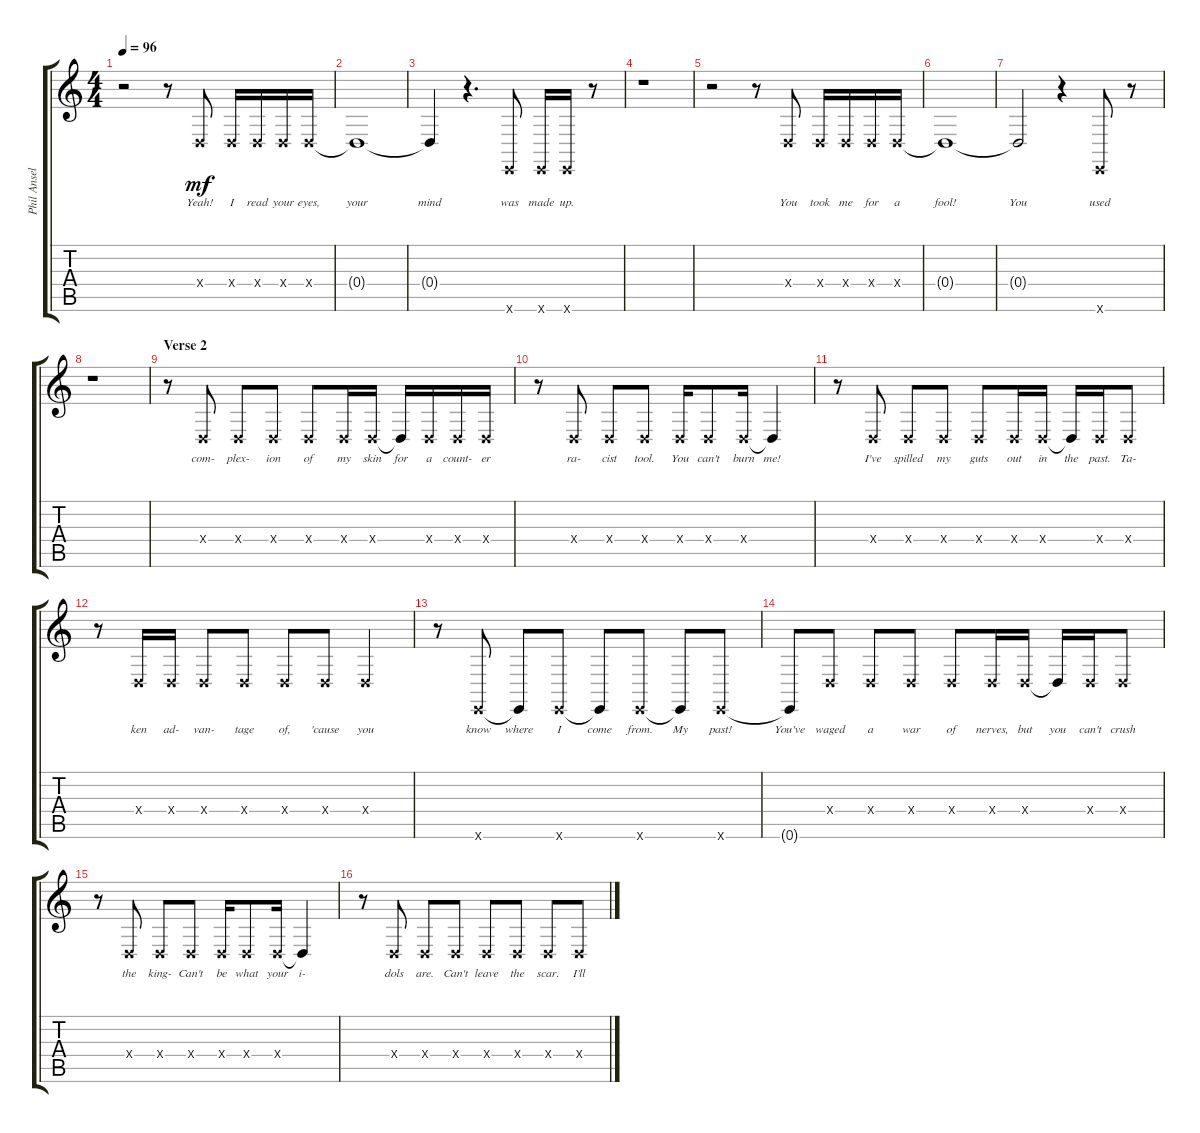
\track ("Phil Anselmo" "Phil Ansel") {instrument lead6voice}
\staff {score tabs}
\tuning (E4 B3 G3 D3 A2 E2) {hide}
\ts (4 4)
\tempo 96
\clef g2
\ks c
r.2{dy mf} r.8 0.4{x}.8{lyrics (0 "Yeah!") lyrics (1 "") lyrics (2 "") lyrics (3 "") lyrics (4 "")} 0.4{x}.16{lyrics (0 "I") lyrics (1 "") lyrics (2 "") lyrics (3 "") lyrics (4 "")} 0.4{x}.16{lyrics (0 "read") lyrics (1 "") lyrics (2 "") lyrics (3 "") lyrics (4 "")} 0.4{x}.16{lyrics (0 "your") lyrics (1 "") lyrics (2 "") lyrics (3 "") lyrics (4 "")} 0.4{x}.16{lyrics (0 "eyes,") lyrics (1 "") lyrics (2 "") lyrics (3 "") lyrics (4 "")} |
0.4{t}.1{lyrics (0 "your") lyrics (1 "") lyrics (2 "") lyrics (3 "") lyrics (4 "")} |
0.4{t}.4{lyrics (0 "mind") lyrics (1 "") lyrics (2 "") lyrics (3 "") lyrics (4 "")} r.4{d} 0.6{x}.8{lyrics (0 "was") lyrics (1 "") lyrics (2 "") lyrics (3 "") lyrics (4 "")} 0.6{x}.16{lyrics (0 "made") lyrics (1 "") lyrics (2 "") lyrics (3 "") lyrics (4 "")} 0.6{x}.16{lyrics (0 "up.") lyrics (1 "") lyrics (2 "") lyrics (3 "") lyrics (4 "")} r.8 |
r.1 |
r.2 r.8 0.4{x}.8{lyrics (0 "You") lyrics (1 "") lyrics (2 "") lyrics (3 "") lyrics (4 "")} 0.4{x}.16{lyrics (0 "took") lyrics (1 "") lyrics (2 "") lyrics (3 "") lyrics (4 "")} 0.4{x}.16{lyrics (0 "me") lyrics (1 "") lyrics (2 "") lyrics (3 "") lyrics (4 "")} 0.4{x}.16{lyrics (0 "for") lyrics (1 "") lyrics (2 "") lyrics (3 "") lyrics (4 "")} 0.4{x}.16{lyrics (0 "a") lyrics (1 "") lyrics (2 "") lyrics (3 "") lyrics (4 "")} |
0.4{t}.1{lyrics (0 "fool!") lyrics (1 "") lyrics (2 "") lyrics (3 "") lyrics (4 "")} |
0.4{t}.2{lyrics (0 "You") lyrics (1 "") lyrics (2 "") lyrics (3 "") lyrics (4 "")} r.4 0.6{x}.8{lyrics (0 "used") lyrics (1 "") lyrics (2 "") lyrics (3 "") lyrics (4 "")} r.8 |
r.1 |
\section ("" "Verse 2")
r.8 0.4{x}.8{lyrics (0 "com-") lyrics (1 "") lyrics (2 "") lyrics (3 "") lyrics (4 "")} 0.4{x}.8{lyrics (0 "plex-") lyrics (1 "") lyrics (2 "") lyrics (3 "") lyrics (4 "")} 0.4{x}.8{lyrics (0 "ion") lyrics (1 "") lyrics (2 "") lyrics (3 "") lyrics (4 "")} 0.4{x}.8{lyrics (0 "of") lyrics (1 "") lyrics (2 "") lyrics (3 "") lyrics (4 "")} 0.4{x}.16{lyrics (0 "my") lyrics (1 "") lyrics (2 "") lyrics (3 "") lyrics (4 "")} 0.4{x}.16{lyrics (0 "skin") lyrics (1 "") lyrics (2 "") lyrics (3 "") lyrics (4 "")} 0.4{t}.16{lyrics (0 "for") lyrics (1 "") lyrics (2 "") lyrics (3 "") lyrics (4 "")} 0.4{x}.16{lyrics (0 "a") lyrics (1 "") lyrics (2 "") lyrics (3 "") lyrics (4 "")} 0.4{x}.16{lyrics (0 "count-") lyrics (1 "") lyrics (2 "") lyrics (3 "") lyrics (4 "")} 0.4{x}.16{lyrics (0 "er") lyrics (1 "") lyrics (2 "") lyrics (3 "") lyrics (4 "")} |
r.8 0.4{x}.8{lyrics (0 "ra-") lyrics (1 "") lyrics (2 "") lyrics (3 "") lyrics (4 "")} 0.4{x}.8{lyrics (0 "cist") lyrics (1 "") lyrics (2 "") lyrics (3 "") lyrics (4 "")} 0.4{x}.8{lyrics (0 "tool.") lyrics (1 "") lyrics (2 "") lyrics (3 "") lyrics (4 "")} 0.4{x}.16{lyrics (0 "You") lyrics (1 "") lyrics (2 "") lyrics (3 "") lyrics (4 "")} 0.4{x}.8{lyrics (0 "can't") lyrics (1 "") lyrics (2 "") lyrics (3 "") lyrics (4 "")} 0.4{x}.16{lyrics (0 "burn") lyrics (1 "") lyrics (2 "") lyrics (3 "") lyrics (4 "")} 0.4{t}.4{lyrics (0 "me!") lyrics (1 "") lyrics (2 "") lyrics (3 "") lyrics (4 "")} |
r.8 0.4{x}.8{lyrics (0 "I've") lyrics (1 "") lyrics (2 "") lyrics (3 "") lyrics (4 "")} 0.4{x}.8{lyrics (0 "spilled") lyrics (1 "") lyrics (2 "") lyrics (3 "") lyrics (4 "")} 0.4{x}.8{lyrics (0 "my") lyrics (1 "") lyrics (2 "") lyrics (3 "") lyrics (4 "")} 0.4{x}.8{lyrics (0 "guts") lyrics (1 "") lyrics (2 "") lyrics (3 "") lyrics (4 "")} 0.4{x}.16{lyrics (0 "out") lyrics (1 "") lyrics (2 "") lyrics (3 "") lyrics (4 "")} 0.4{x}.16{lyrics (0 "in") lyrics (1 "") lyrics (2 "") lyrics (3 "") lyrics (4 "")} 0.4{t}.16{lyrics (0 "the") lyrics (1 "") lyrics (2 "") lyrics (3 "") lyrics (4 "")} 0.4{x}.16{lyrics (0 "past.") lyrics (1 "") lyrics (2 "") lyrics (3 "") lyrics (4 "")} 0.4{x}.8{lyrics (0 "Ta-") lyrics (1 "") lyrics (2 "") lyrics (3 "") lyrics (4 "")} |
r.8 0.4{x}.16{lyrics (0 "ken") lyrics (1 "") lyrics (2 "") lyrics (3 "") lyrics (4 "")} 0.4{x}.16{lyrics (0 "ad-") lyrics (1 "") lyrics (2 "") lyrics (3 "") lyrics (4 "")} 0.4{x}.8{lyrics (0 "van-") lyrics (1 "") lyrics (2 "") lyrics (3 "") lyrics (4 "")} 0.4{x}.8{lyrics (0 "tage") lyrics (1 "") lyrics (2 "") lyrics (3 "") lyrics (4 "")} 0.4{x}.8{lyrics (0 "of,") lyrics (1 "") lyrics (2 "") lyrics (3 "") lyrics (4 "")} 0.4{x}.8{lyrics (0 "'cause") lyrics (1 "") lyrics (2 "") lyrics (3 "") lyrics (4 "")} 0.4{x}.4{lyrics (0 "you") lyrics (1 "") lyrics (2 "") lyrics (3 "") lyrics (4 "")} |
r.8 0.6{x}.8{lyrics (0 "know") lyrics (1 "") lyrics (2 "") lyrics (3 "") lyrics (4 "")} 0.6{t}.8{lyrics (0 "where") lyrics (1 "") lyrics (2 "") lyrics (3 "") lyrics (4 "")} 0.6{x}.8{lyrics (0 "I") lyrics (1 "") lyrics (2 "") lyrics (3 "") lyrics (4 "")} 0.6{t}.8{lyrics (0 "come") lyrics (1 "") lyrics (2 "") lyrics (3 "") lyrics (4 "")} 0.6{x}.8{lyrics (0 "from.") lyrics (1 "") lyrics (2 "") lyrics (3 "") lyrics (4 "")} 0.6{t}.8{lyrics (0 "My") lyrics (1 "") lyrics (2 "") lyrics (3 "") lyrics (4 "")} 0.6{x}.8{lyrics (0 "past!") lyrics (1 "") lyrics (2 "") lyrics (3 "") lyrics (4 "")} |
0.6{t}.8{lyrics (0 "You've") lyrics (1 "") lyrics (2 "") lyrics (3 "") lyrics (4 "")} 0.4{x}.8{lyrics (0 "waged") lyrics (1 "") lyrics (2 "") lyrics (3 "") lyrics (4 "")} 0.4{x}.8{lyrics (0 "a") lyrics (1 "") lyrics (2 "") lyrics (3 "") lyrics (4 "")} 0.4{x}.8{lyrics (0 "war") lyrics (1 "") lyrics (2 "") lyrics (3 "") lyrics (4 "")} 0.4{x}.8{lyrics (0 "of") lyrics (1 "") lyrics (2 "") lyrics (3 "") lyrics (4 "")} 0.4{x}.16{lyrics (0 "nerves,") lyrics (1 "") lyrics (2 "") lyrics (3 "") lyrics (4 "")} 0.4{x}.16{lyrics (0 "but") lyrics (1 "") lyrics (2 "") lyrics (3 "") lyrics (4 "")} 0.4{t}.16{lyrics (0 "you") lyrics (1 "") lyrics (2 "") lyrics (3 "") lyrics (4 "")} 0.4{x}.16{lyrics (0 "can't") lyrics (1 "") lyrics (2 "") lyrics (3 "") lyrics (4 "")} 0.4{x}.8{lyrics (0 "crush") lyrics (1 "") lyrics (2 "") lyrics (3 "") lyrics (4 "")} |
r.8 0.4{x}.8{lyrics (0 "the") lyrics (1 "") lyrics (2 "") lyrics (3 "") lyrics (4 "")} 0.4{x}.8{lyrics (0 "king-") lyrics (1 "") lyrics (2 "") lyrics (3 "") lyrics (4 "")} 0.4{x}.8{lyrics (0 "Can't") lyrics (1 "") lyrics (2 "") lyrics (3 "") lyrics (4 "")} 0.4{x}.16{lyrics (0 "be") lyrics (1 "") lyrics (2 "") lyrics (3 "") lyrics (4 "")} 0.4{x}.8{lyrics (0 "what") lyrics (1 "") lyrics (2 "") lyrics (3 "") lyrics (4 "")} 0.4{x}.16{lyrics (0 "your") lyrics (1 "") lyrics (2 "") lyrics (3 "") lyrics (4 "")} 0.4{t}.4{lyrics (0 "i-") lyrics (1 "") lyrics (2 "") lyrics (3 "") lyrics (4 "")} |
r.8 0.4{x}.8{lyrics (0 "dols") lyrics (1 "") lyrics (2 "") lyrics (3 "") lyrics (4 "")} 0.4{x}.8{lyrics (0 "are.") lyrics (1 "") lyrics (2 "") lyrics (3 "") lyrics (4 "")} 0.4{x}.8{lyrics (0 "Can't") lyrics (1 "") lyrics (2 "") lyrics (3 "") lyrics (4 "")} 0.4{x}.8{lyrics (0 "leave") lyrics (1 "") lyrics (2 "") lyrics (3 "") lyrics (4 "")} 0.4{x}.8{lyrics (0 "the") lyrics (1 "") lyrics (2 "") lyrics (3 "") lyrics (4 "")} 0.4{x}.8{lyrics (0 "scar.") lyrics (1 "") lyrics (2 "") lyrics (3 "") lyrics (4 "")} 0.4{x}.8{lyrics (0 "I’ll") lyrics (1 "") lyrics (2 "") lyrics (3 "") lyrics (4 "")}
